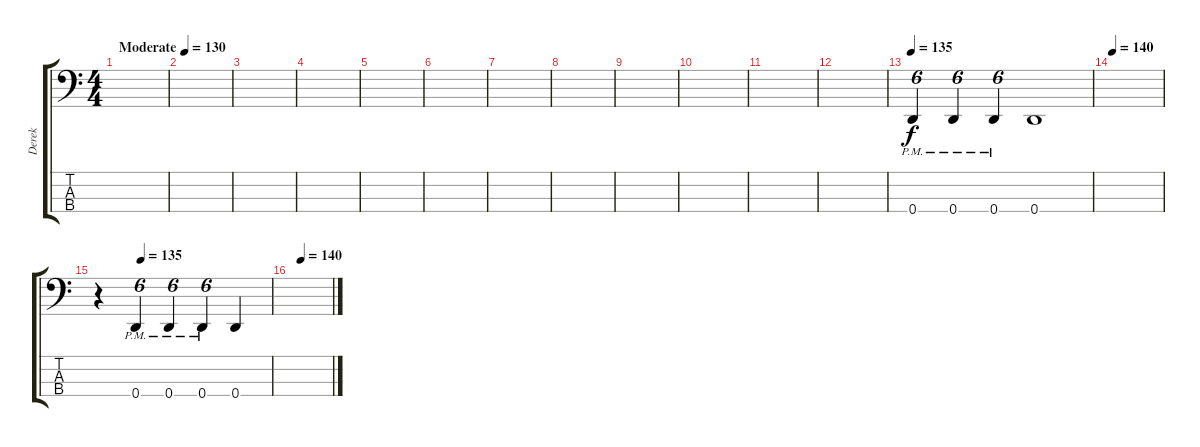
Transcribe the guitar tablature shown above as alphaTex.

\track ("Derek" "Derek") {instrument electricbassfinger}
\staff {score tabs}
\tuning (G2 D2 A1 D1) {hide}
\ts (4 4)
\tempo (130 "Moderate")
\clef f4
\ks c
|
|
|
|
|
|
|
|
|
|
|
|
\tempo 135
0.4{pm}.4{tu (6 4)} 0.4{pm}.4{tu (6 4)} 0.4{pm}.4{tu (6 4)} 0.4.1 |
\tempo 140
|
\tempo (135 0.25)
r.4 0.4{pm}.4{tu (6 4)} 0.4{pm}.4{tu (6 4)} 0.4{pm}.4{tu (6 4)} 0.4.4 |
\tempo (140 0.25)
